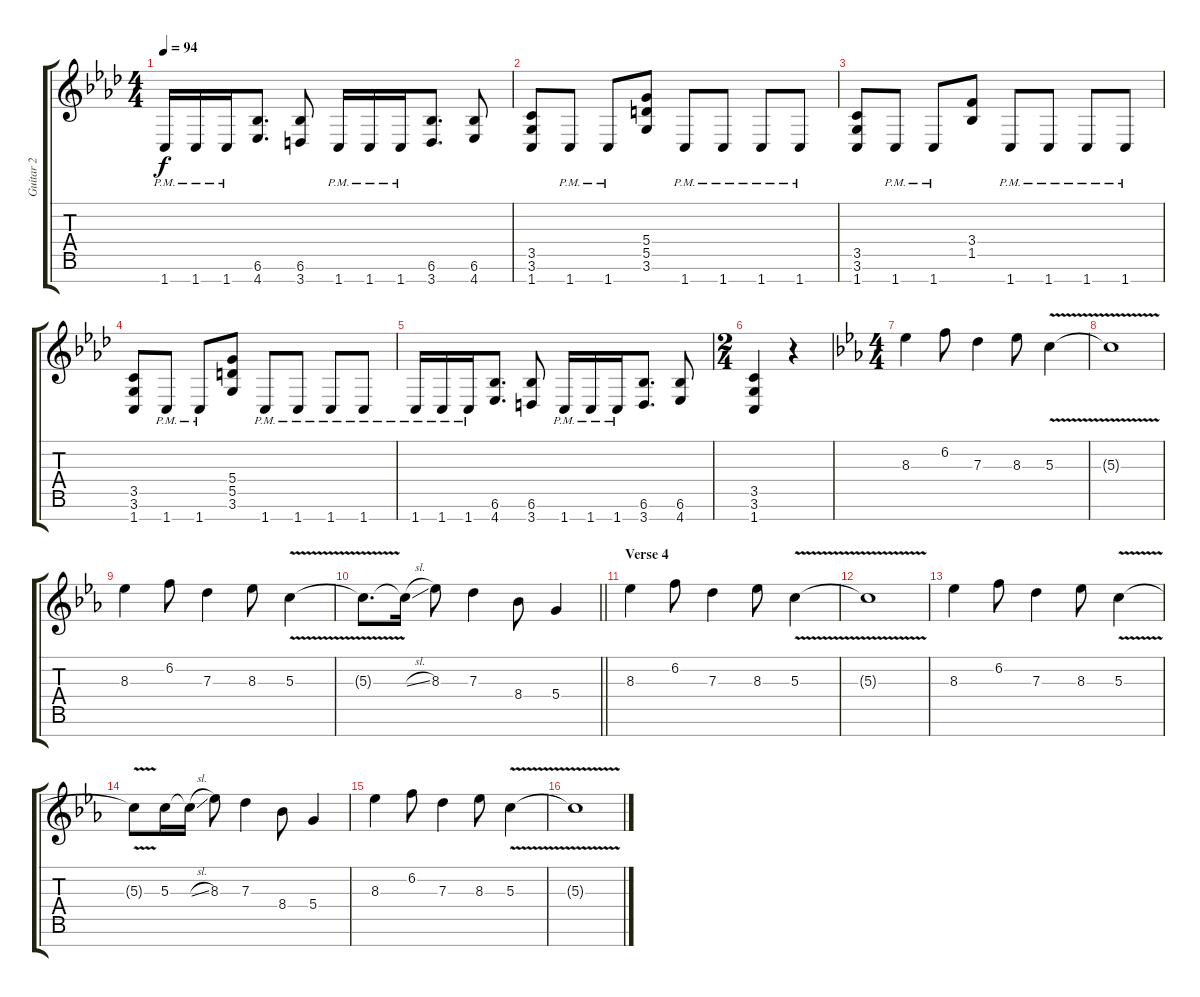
\track ("Guitar 2" "Guitar 2") {instrument distortionguitar}
\staff {score tabs}
\tuning (E4 B3 G3 D3 A2 E2 B1) {hide}
\ts (4 4)
\tempo 94
\clef g2
\ks ab
1.7{pm}.16{dy f} 1.7{pm}.16 1.7{pm}.16 (6.6 4.7).8{d} (6.6 3.7).8 1.7{pm}.16 1.7{pm}.16 1.7{pm}.16 (6.6 3.7).8{d} (6.6 4.7).8 |
(3.5 3.6 1.7).8 1.7{pm}.8 1.7{pm}.8 (5.4 5.5 3.6).8 1.7{pm}.8 1.7{pm}.8 1.7{pm}.8 1.7{pm}.8 |
(3.5 3.6 1.7).8 1.7{pm}.8 1.7{pm}.8 (3.4 1.5).8 1.7{pm}.8 1.7{pm}.8 1.7{pm}.8 1.7{pm}.8 |
(3.5 3.6 1.7).8 1.7{pm}.8 1.7{pm}.8 (5.4 5.5 3.6).8 1.7{pm}.8 1.7{pm}.8 1.7{pm}.8 1.7{pm}.8 |
1.7{pm}.16 1.7{pm}.16 1.7{pm}.16 (6.6 4.7).8{d} (6.6 3.7).8 1.7{pm}.16 1.7{pm}.16 1.7{pm}.16 (6.6 3.7).8{d} (6.6 4.7).8 |
\ts (2 4)
(3.5 3.6 1.7).4 r.4 |
\ts (4 4)
\ks eb
8.3.4 6.2.8 7.3.4 8.3.8 5.3{v}.4 |
5.3{t}.1 |
8.3.4 6.2.8 7.3.4 8.3.8 5.3{v}.4 |
\barLineRight lightlight
5.3{t}.8{d} 5.3{sl t}.16 8.3.8 7.3.4 8.4.8 5.4.4 |
\section ("" "Verse 4")
8.3.4 6.2.8 7.3.4 8.3.8 5.3{v}.4 |
5.3{t}.1 |
8.3.4 6.2.8 7.3.4 8.3.8 5.3{v}.4 |
5.3{t}.8 5.3.16 5.3{sl t}.16 8.3.8 7.3.4 8.4.8 5.4.4 |
8.3.4 6.2.8 7.3.4 8.3.8 5.3{v}.4 |
5.3{t}.1
